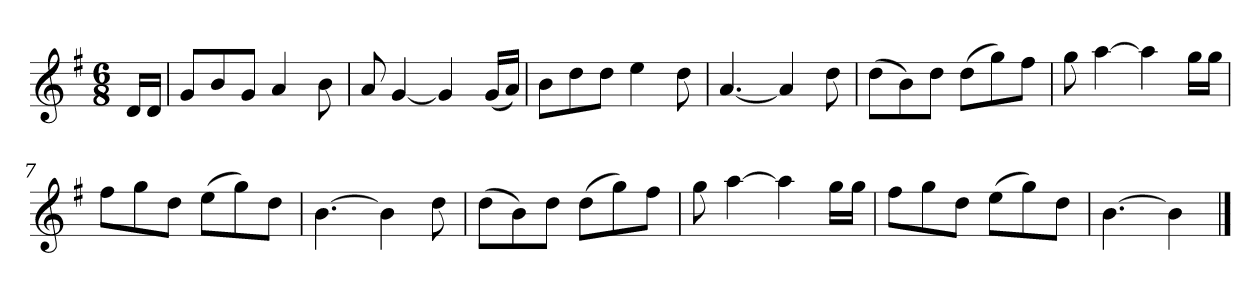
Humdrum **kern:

**kern
*part1
*staff1
*k[f#]
*M6/8
*MM120
=
16dLL
16dJJ
=1
8gL
8b
8gJ
4a
8b
=2
8a
[4g
4g]
(16gLL
16aJJ)
=3
8bL
8dd
8ddJ
4ee
8dd
=4
[4.a
4a]
8dd
=5
(8ddL
8b)
8ddJ
(8ddL
8gg)
8ff#J
=6
8gg
[4aa
4aa]
16ggLL
16ggJJ
=7
8ff#L
8gg
8ddJ
(8eeL
8gg)
8ddJ
=8
[4.b
4b]
8dd
=9
(8ddL
8b)
8ddJ
(8ddL
8gg)
8ff#J
=10
8gg
[4aa
4aa]
16ggLL
16ggJJ
=11
8ff#L
8gg
8ddJ
(8eeL
8gg)
8ddJ
=12
[4.b
4b]
==
*-
